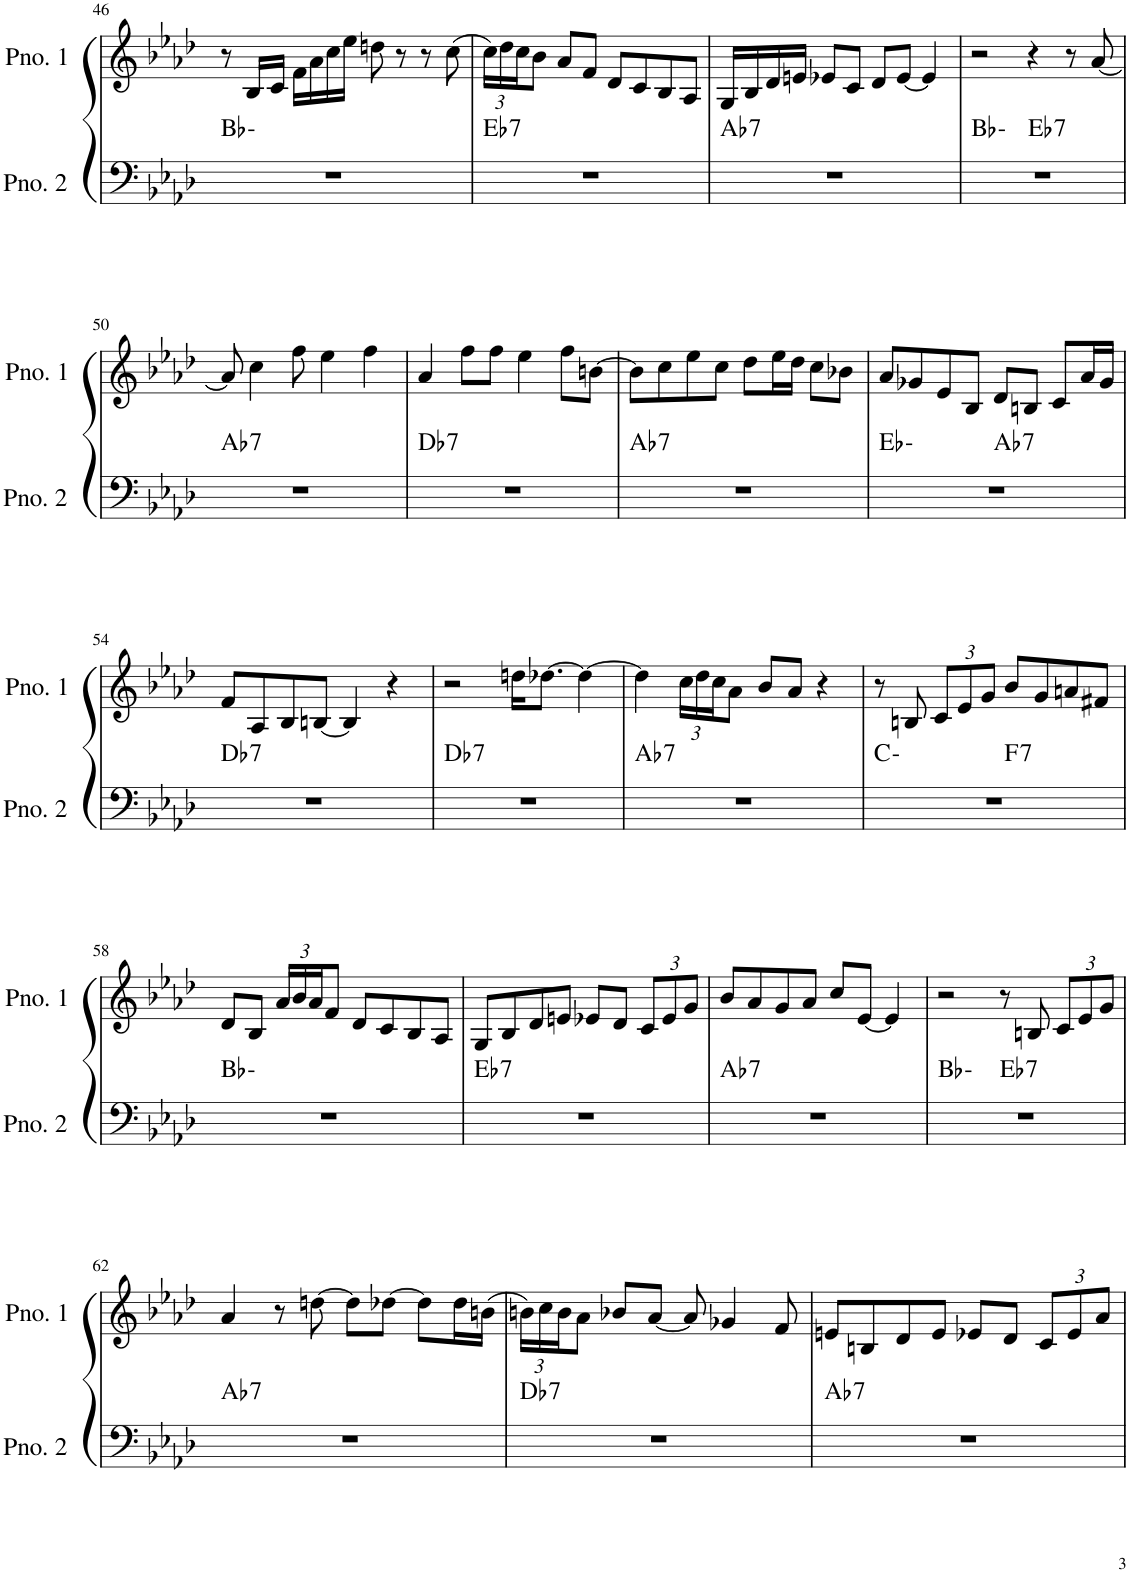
**kern	**harte	**kern
*part2	*part2	*part1
*staff2	*	*staff1
*I"ピアノ 2	*	*I"ピアノ 1
!!LO:PB:g=z
*clefF4	*	*clefG2
*k[b-e-a-d-]	*	*k[b-e-a-d-]
*M4/4	*	*M4/4
=46	=46	=46
1r	Bb:min	8r
.	.	16B-/LL
.	.	16c/JJ
.	.	16f\LL
.	.	16a-\
.	.	16cc\
.	.	16ee-\JJ
.	.	8ddn\
.	.	8r
.	.	8r
.	.	(8cc\
=47	=47	=47
*	*	*Xbrackettup
!	!LO:H:kt=7	!
1r	Eb:7	24cc\LL)
.	.	24dd-\
.	.	24cc\J
.	.	8b-\J
.	.	8a-/L
.	.	8f/J
.	.	8d-/L
.	.	8c/
.	.	8B-/
.	.	8A-/J
=48	=48	=48
!	!LO:H:kt=7	!
1r	Ab:7	16G/LL
.	.	16B-/
.	.	16d-/
.	.	16en/JJ
.	.	8e-X/L
.	.	8c/J
.	.	8d-/L
.	.	[8e-/J
.	.	4e-/]
=49	=49	=49
*^	*	*
1r	2ryy	Bb:min	2r
!	!	!LO:H:kt=7	!
.	2ryy	Eb:7	4r
.	.	.	8r
.	.	.	[8a-/
!!LO:LB:g=z
=50	=50	=50	=50
!	!	!LO:H:kt=7	!
*v	*v	*	*
1r	Ab:7	8a-/]
.	.	4cc\
.	.	8ff\
.	.	4ee-\
.	.	4ff\
=51	=51	=51
!	!LO:H:kt=7	!
1r	Db:7	4a-/
.	.	8ff\L
.	.	8ff\J
.	.	4ee-\
.	.	8ff\L
.	.	[8bn\J
=52	=52	=52
!	!LO:H:kt=7	!
1r	Ab:7	8b\L]
.	.	8cc\
.	.	8ee-\
.	.	8cc\J
.	.	8dd-\L
.	.	16ee-\L
.	.	16dd-\JJ
.	.	8cc\L
.	.	8b-X\J
=53	=53	=53
*^	*	*
1r	2ryy	Eb:min	8a-/L
.	.	.	8g-X/
.	.	.	8e-/
.	.	.	8B-/J
!	!	!LO:H:kt=7	!
.	2ryy	Ab:7	8d-/L
.	.	.	8Bn/J
.	.	.	8c/L
.	.	.	16a-/L
.	.	.	16g-/JJ
!!LO:LB:g=z
=54	=54	=54	=54
!	!	!LO:H:kt=7	!
*v	*v	*	*
1r	Db:7	8f/L
.	.	8A-/
.	.	8B-/
.	.	[8Bn/J
.	.	4B/]
.	.	4r
=55	=55	=55
!	!LO:H:kt=7	!
1r	Db:7	2r
.	.	16ddn\KL
.	.	[8.dd-X\J
.	.	4dd-\_
=56	=56	=56
!	!LO:H:kt=7	!
1r	Ab:7	4dd-\]
.	.	24cc\LL
.	.	24dd-\
.	.	24cc\J
.	.	8a-\J
.	.	8b-/L
.	.	8a-/J
.	.	4r
=57	=57	=57
*^	*	*
1r	2ryy	C:min	8r
.	.	.	8Bn/
.	.	.	12c/L
.	.	.	12e-/
.	.	.	12g/J
!	!	!LO:H:kt=7	!
.	2ryy	F:7	8b-/L
.	.	.	8g/
.	.	.	8an/
.	.	.	8f#X/J
*v	*v	*	*
!!LO:LB:g=z
=58	=58	=58
1r	Bb:min	8d-/L
.	.	8B-/J
.	.	24a-/LL
.	.	24b-/
.	.	24a-/J
.	.	8f/J
.	.	8d-/L
.	.	8c/
.	.	8B-/
.	.	8A-/J
=59	=59	=59
!	!LO:H:kt=7	!
1r	Eb:7	8G/L
.	.	8B-/
.	.	8d-/
.	.	8en/J
.	.	8e-X/L
.	.	8d-/J
.	.	12c/L
.	.	12e-/
.	.	12g/J
=60	=60	=60
!	!LO:H:kt=7	!
1r	Ab:7	8b-/L
.	.	8a-/
.	.	8g/
.	.	8a-/J
.	.	8cc/L
.	.	[8e-/J
.	.	4e-/]
=61	=61	=61
*^	*	*
1r	2ryy	Bb:min	2r
!	!	!LO:H:kt=7	!
.	2ryy	Eb:7	8r
.	.	.	8Bn/
.	.	.	12c/L
.	.	.	12e-/
.	.	.	12g/J
!!LO:LB:g=z
=62	=62	=62	=62
!	!	!LO:H:kt=7	!
*v	*v	*	*
1r	Ab:7	4a-/
.	.	8r
.	.	[8ddn\
.	.	8dd\L]
.	.	[8dd-X\J
.	.	8dd-\L]
.	.	16dd-\L
.	.	(16bn\JJ
=63	=63	=63
!	!LO:H:kt=7	!
1r	Db:7	24bn\LL)
.	.	24cc\
.	.	24b\J
.	.	8a-\J
.	.	8b-X/L
.	.	[8a-/J
.	.	8a-/]
.	.	4g-X/
.	.	8f/
=64	=64	=64
!	!LO:H:kt=7	!
1r	Ab:7	8en/L
.	.	8Bn/
.	.	8d-/
.	.	8e/J
.	.	8e-X/L
.	.	8d-/J
.	.	12c/L
.	.	12e-/
.	.	12a-/J
=	=	=
*-	*-	*-
